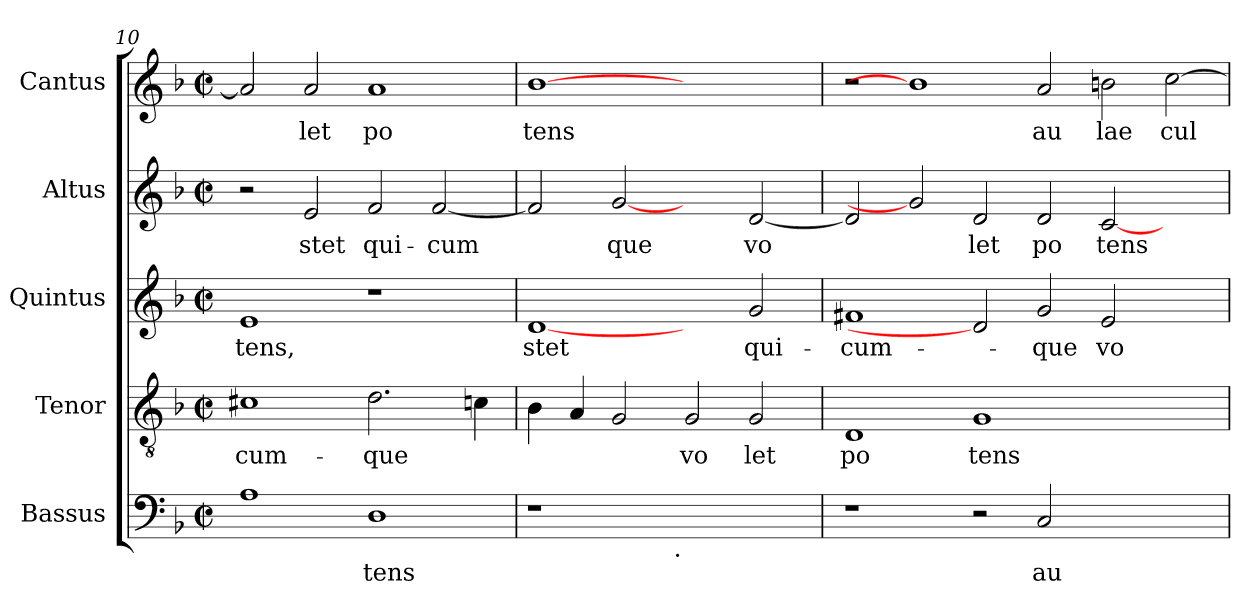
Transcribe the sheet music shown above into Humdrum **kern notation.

**kern	**text	**kern	**text	**kern	**text	**kern	**text	**kern	**text
*part5	*part5	*part4	*part4	*part3	*part3	*part2	*part2	*part1	*part1
*staff5	*staff5	*staff4	*staff4	*staff3	*staff3	*staff2	*staff2	*staff1	*staff1
*I"Bassus	*	*I"Tenor	*	*I"Quintus	*	*I"Altus	*	*I"Cantus	*
*clefF4	*	*clefGv2	*	*clefG2	*	*clefG2	*	*clefG2	*
*k[b-]	*	*k[b-]	*	*k[b-]	*	*k[b-]	*	*k[b-]	*
*F:	*	*F:	*	*F:	*	*F:	*	*F:	*
*M2/2	*	*M2/2	*	*M2/2	*	*M2/2	*	*M2/2	*
*met(c|)	*	*met(c|)	*	*met(c|)	*	*met(c|)	*	*met(c|)	*
=10	=10	=10	=10	=10	=10	=10	=10	=10	=10
!	!LO:LY:b	!	!LO:LY:b:cj	!	!LO:LY:b	!	!	!	!LO:LY:b
1A	--	1c#X	-cum-	1e	tens,	2r	.	2a/]	.
!	!	!	!	!	!	!	!LO:LY:b:cj	!	!LO:LY:b
.	.	.	.	.	.	2e/	stet	2a/	let
!	!LO:LY:b	!	!LO:LY:b:cj	!	!	!	!LO:LY:b:cj	!	!LO:LY:b
1D	-tens	2.d\	-que	1r	.	2f/	qui-	1a	po
!	!	!	!	!	!	!	!LO:LY:b:cj	!	!
.	.	.	.	.	.	[<2f/	-cum-	.	.
!	!	!	!LO:LY:b:cj	!	!	!	!	!	!
.	.	4cn\	.	.	.	.	.	.	.
!!LO:PB:g=z
=11	=11	=11	=11	=11	=11	=11	=11	=11	=11
!	!	!	!LO:LY:b:cj	!	!LO:LY:b	!	!LO:LY:b:cj	!	!LO:LY:b
*^	*	*	*	*	*	*	*	*	*
1r	2ryy	.	4B-\	.	[1d	stet	2f/]	--	[1b-	tens
!	!	!	!	!LO:LY:b:cj	!	!	!	!	!	!
.	.	.	4A/	.	.	.	.	.	.	.
!	!	!	!	!LO:LY:b:cj	!	!	!	!LO:LY:b:cj	!	!
.	4...ryy	.	2G/	.	.	.	[2g	-que	.	.
!	!LO:TX:b:t=.	!	!	!	!	!	!	!	!	!
.	1ryy	.	.	.	.	.	.	.	.	.
!	!	!	!	!LO:LY:b:cj	!	!	!	!	!	!
1ryy	.	.	2G/	vo	2ryy	.	2ryy	.	1ryy	.
!	!	!	!	!LO:LY:b:cj	!	!LO:LY:b	!	!LO:LY:b:cj	!	!
.	.	.	2G/	let	2g/	qui-	[<2d/	vo	.	.
.	32ryy	.	.	.	.	.	.	.	.	.
=12	=12	=12	=12	=12	=12	=12	=12	=12	=12	=12
!	!	!	!	!LO:LY:b:cj	!	!LO:LY:b	!	!LO:LY:b:cj	!	!
*v	*v	*	*	*	*	*	*	*	*	*
1r	.	1D	po	1f#X	-cum-	2d/]	.	2r	.
.	.	.	.	.	.	2g]	.	1b-]	.
!	!	!	!LO:LY:b:cj	!	!	!	!LO:LY:b:cj	!	!
2r	.	1G	tens	2d]	.	2d/	let	.	.
!	!LO:LY:b	!	!	!	!LO:LY:b	!	!LO:LY:b:cj	!	!LO:LY:b
2C/	au	.	.	2g/	-que	2d/	po	2a/	au
!	!	!	!	!	!LO:LY:b	!	!LO:LY:b:cj	!	!LO:LY:b
1ryy	.	1ryy	.	2e/	vo-	[<2c/	tens	2bn\	lae
!	!	!	!	!	!	!	!	!	!LO:LY:b
.	.	.	.	2ryy	.	2ryy	.	[>2cc\	cul
=	=	=	=	=	=	=	=	=	=
*-	*-	*-	*-	*-	*-	*-	*-	*-	*-
